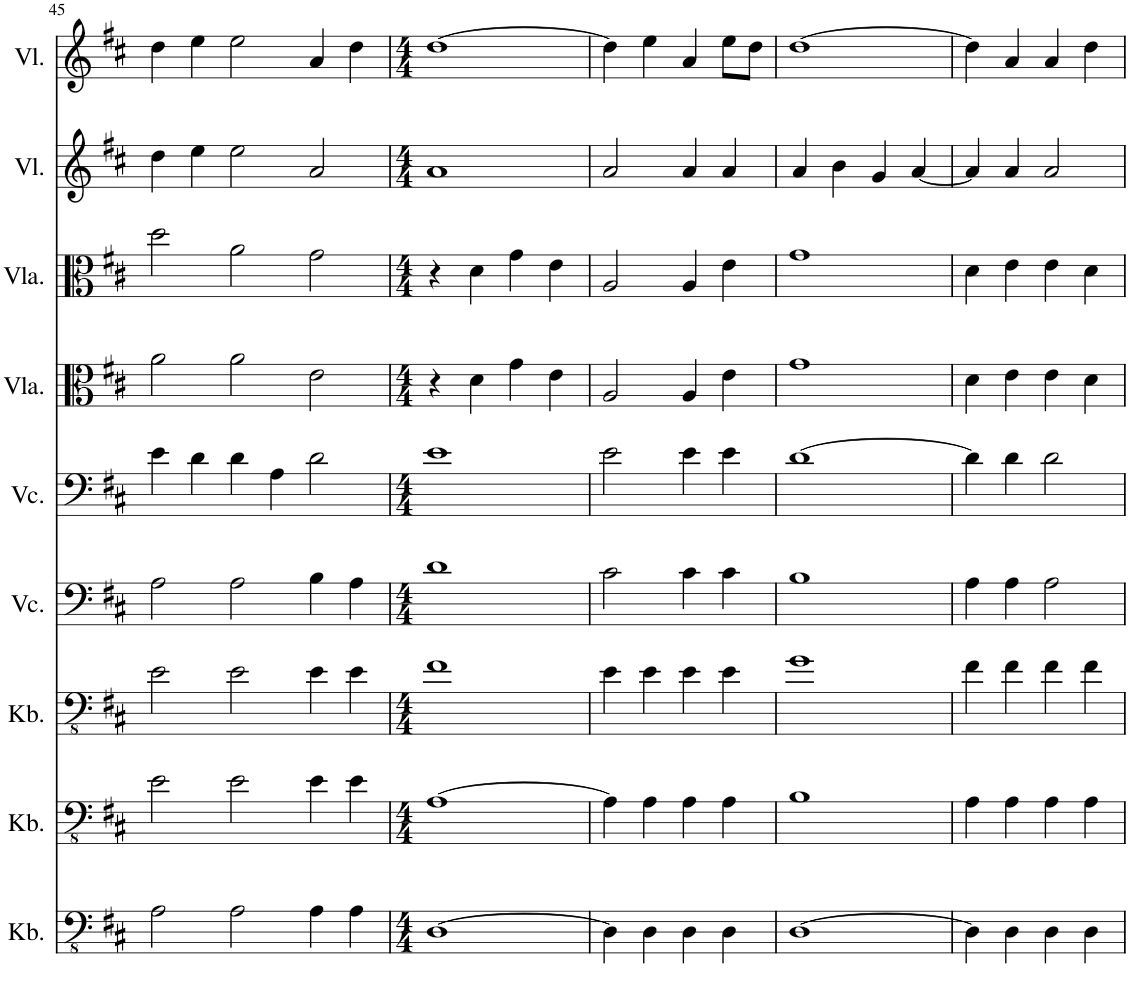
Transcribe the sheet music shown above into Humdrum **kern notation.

**kern	**kern	**kern	**kern	**kern	**kern	**kern	**kern	**kern
*part9	*part8	*part7	*part6	*part5	*part4	*part3	*part2	*part1
*staff9	*staff8	*staff7	*staff6	*staff5	*staff4	*staff3	*staff2	*staff1
*I"Kontrabass, Bass 3	*I"Kontrabass, Bass 2	*I"Kontrabass, Bass 1	*I"Violoncello, Tenor 2	*I"Violoncello, Tenor 1	*I"Bratsche, Alt 2	*I"Bratsche, Alt 1	*I"Violine, Sopran 2	*I"Violine, Sopran 1
*I'Kb.	*I'Kb.	*I'Kb.	*I'Vc.	*I'Vc.	*	*	*I'Vl.	*I'Vl.
!!LO:PB:g=z
*clefFv4	*clefFv4	*clefFv4	*clefF4	*clefF4	*clefC3	*clefC3	*clefG2	*clefG2
*Trd7c12	*Trd7c12	*Trd7c12	*	*	*	*	*	*
*k[f#c#]	*k[f#c#]	*k[f#c#]	*k[f#c#]	*k[f#c#]	*k[f#c#]	*k[f#c#]	*k[f#c#]	*k[f#c#]
*M3/2	*M3/2	*M3/2	*M3/2	*M3/2	*M3/2	*M3/2	*M3/2	*M3/2
=45	=45	=45	=45	=45	=45	=45	=45	=45
2AA\	2E\	2E\	2A\	4e\	2a\	2dd\	4dd\	4dd\
.	.	.	.	4d\	.	.	4ee\	4ee\
2AA\	2E\	2E\	2A\	4d\	2a\	2a\	2ee\	2ee\
.	.	.	.	4A\	.	.	.	.
4AA\	4E\	4E\	4B\	2d\	2e\	2g\	2a/	4a/
4AA\	4E\	4E\	4A\	.	.	.	.	4dd\
=46	=46	=46	=46	=46	=46	=46	=46	=46
*M4/4	*M4/4	*M4/4	*M4/4	*M4/4	*M4/4	*M4/4	*M4/4	*M4/4
[1DD	[1AA	1F#	1d	1e	4r	4r	1a	[1dd
.	.	.	.	.	4d\	4d\	.	.
.	.	.	.	.	4g\	4g\	.	.
.	.	.	.	.	4e\	4e\	.	.
=47	=47	=47	=47	=47	=47	=47	=47	=47
4DD\]	4AA\]	4E\	2c#\	2e\	2A/	2A/	2a/	4dd\]
4DD\	4AA\	4E\	.	.	.	.	.	4ee\
4DD\	4AA\	4E\	4c#\	4e\	4A/	4A/	4a/	4a/
4DD\	4AA\	4E\	4c#\	4e\	4e\	4e\	4a/	8ee\L
.	.	.	.	.	.	.	.	8dd\J
=48	=48	=48	=48	=48	=48	=48	=48	=48
[1DD	1BB	1G	1B	[1d	1g	1g	4a/	[1dd
.	.	.	.	.	.	.	4b\	.
.	.	.	.	.	.	.	4g/	.
.	.	.	.	.	.	.	[4a/	.
=49	=49	=49	=49	=49	=49	=49	=49	=49
4DD\]	4AA\	4F#\	4A\	4d\]	4d\	4d\	4a/]	4dd\]
4DD\	4AA\	4F#\	4A\	4d\	4e\	4e\	4a/	4a/
4DD\	4AA\	4F#\	2A\	2d\	4e\	4e\	2a/	4a/
4DD\	4AA\	4F#\	.	.	4d\	4d\	.	4dd\
=	=	=	=	=	=	=	=	=
*-	*-	*-	*-	*-	*-	*-	*-	*-
